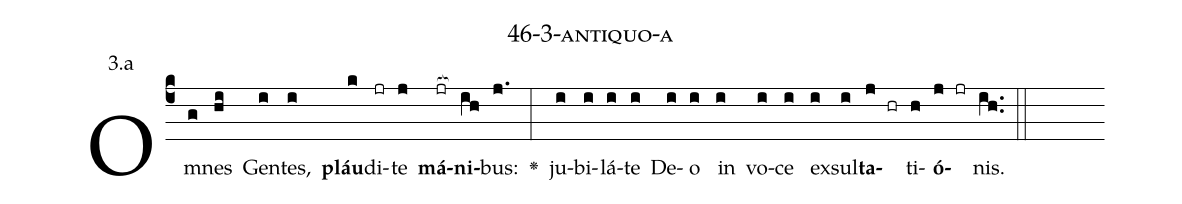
name: 46-3-antiquo-a;
annotation: 3.a;
%%
(c4)Om(g)nes(hi) Gen(i)tes,(i) <b>pláu</b>(k)di(jr)te(j) <b>má</b>(jr[ocb:1{])<b>ni</b>(ih[ocb:0}])bus:(j.) <v>\greheightstar</v>(:) ju(i)bi(i)lá(i)te(i) De(i)o(i) in(i) vo(i)ce(i) ex(i)sul(i)<b>ta</b>(j hr)ti(h)<b>ó</b>(j jr)nis.(ih..) (::)


%E(i) u(i) o(j) u(h) a(j) e.(ih..) (::)
